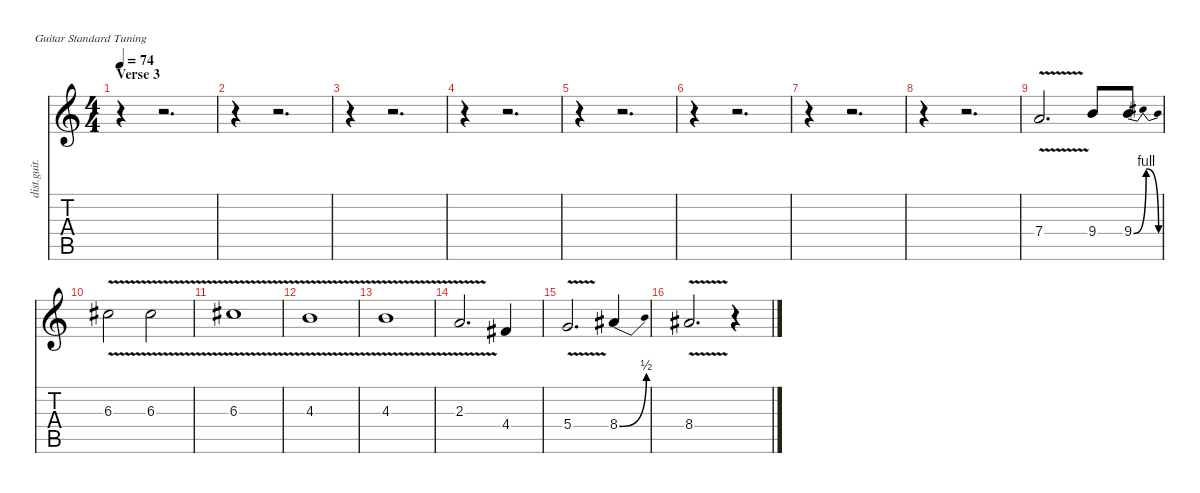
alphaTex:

\defaultSystemsLayout 4
\hideDynamics
\bracketExtendMode nobrackets
\otherSystemsTrackNameOrientation horizontal
\track ("Fill Guitar #1" "dist.guit.") {instrument distortionguitar}
\staff {score tabs}
\tuning (E4 B3 G3 D3 A2 E2)
\ts (4 4)
\section ("" "Verse 3")
\tempo 74
\clef g2
\ks c
r.4{dy f beam Down} r.2{d beam Down} |
r.4{beam Down} r.2{d beam Down} |
r.4{beam Down} r.2{d beam Down} |
r.4{beam Down} r.2{d beam Down} |
r.4{beam Down} r.2{d beam Down} |
r.4{beam Down} r.2{d beam Down} |
r.4{beam Down} r.2{d beam Down} |
r.4{beam Down} r.2{d beam Down} |
7.4{v}.2{d beam Up} 9.4.8{beam Up} 9.4{be (bendrelease 0 0 30 4 30 4 60 0)}.8{beam Up} |
6.3{v acc #}.2{beam Down} 6.3{v acc #}.2{beam Down} |
6.3{v acc #}.1{beam Down} |
4.3{v}.1{beam Down} |
4.3{v}.1{beam Down} |
2.3{v}.2{d beam Up} 4.4{acc #}.4{beam Up} |
5.4{v}.2{d beam Up} 8.4{be (bend 0 0 60 2) acc #}.4{beam Up} |
8.4{v acc #}.2{d beam Up} r.4{beam Up}
